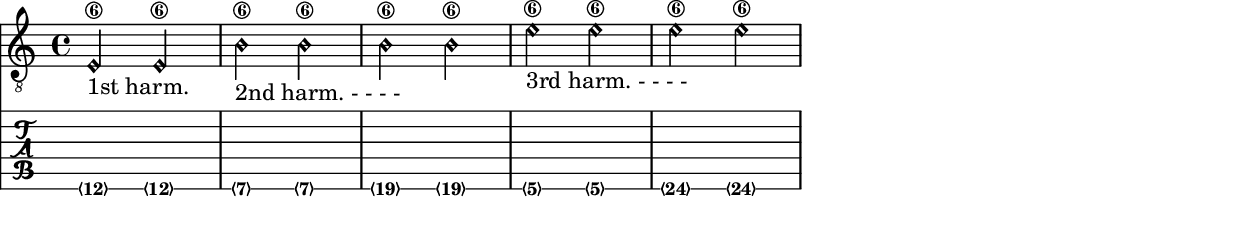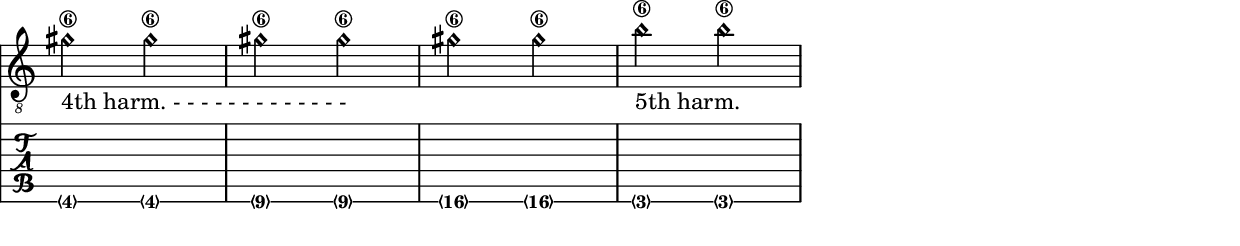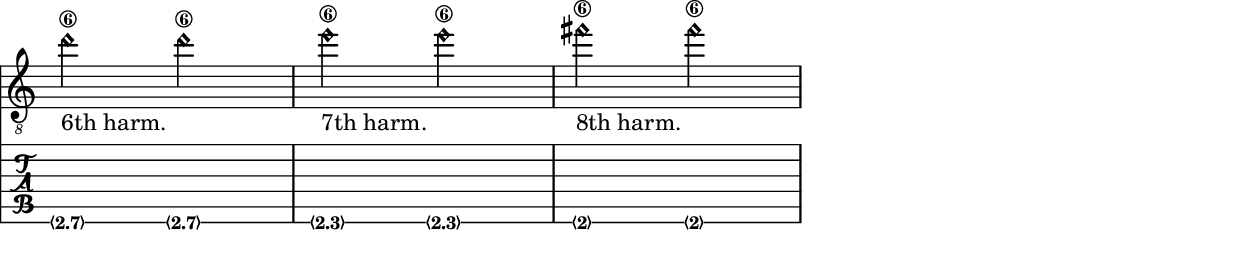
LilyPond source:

%% Generated by lilypond-book.py
%% Options: [exampleindent=10.16\mm,indent=0\mm,line-width=160\mm,quote]
\include "lilypond-book-preamble.ly"


% ****************************************************************
% Start cut-&-pastable-section
% ****************************************************************



\paper {
  indent = 0\mm
  line-width = 160\mm
  % offset the left padding, also add 1mm as lilypond creates cropped
  % images with a little space on the right
  line-width = #(- line-width (* mm  3.000000) (* mm 1))
  line-width = 160\mm - 2.0 * 10.16\mm
  % offset the left padding, also add 1mm as lilypond creates cropped
  % images with a little space on the right
  line-width = #(- line-width (* mm  3.000000) (* mm 1))
}

\layout {
  
}





% ****************************************************************
% ly snippet:
% ****************************************************************
\sourcefilename "open-string-harmonics-in-tablature.ly"
\sourcefileline 0
%% DO NOT EDIT this file manually; it is automatically
%% generated from LSR http://lsr.dsi.unimi.it
%% Make any changes in LSR itself, or in Documentation/snippets/new/ ,
%% and then run scripts/auxiliar/makelsr.py
%%
%% This file is in the public domain.
\version "2.16.0"

\header {
%% Translation of GIT committish: 26a079ca2393d053315ef8dbef626c897dc9645a
  texidoces = "
Referencia para armónicos sobre cuerdas al aire (armónicos naturales):

"
  doctitlees = "Referencia para armónicos sobre cuerdas al aire"

%% Translation of GIT committish: f86f00c1a8de0f034ba48506de2801c074bd5422
  texidocde = "
Referenz für Flageolett von offenen Saiten:
"
  doctitlede = "Referenz für Flageolett von offenen Saiten"

%% Translation of GIT committish: 4d1502a7f3c7929e30da8f35a1d177b19eb34f89
  texidocfr = "
Table des harmoniques sur corde à vide (harmoniques naturelles) :

"
  doctitlefr = "Table des harmoniques sur corde à vide"



  lsrtags = "fretted-strings"

  texidoc = "
This snippet demonstrates open-string harmonics

"
  doctitle = "Open string harmonics in tablature"
} % begin verbatim

openStringHarmonics = {
  %first harmonic
  \harmonicByFret #12 e,2\6_\markup{"1st harm."}
  \harmonicByRatio #1/2 e,\6
  %second harmonic
  \harmonicByFret #7 e,\6_\markup{"2nd harm. - - - -"}
  \harmonicByRatio #1/3 e,\6
  \harmonicByFret #19 e,\6
  \harmonicByRatio #2/3 e,\6
  %\harmonicByFret #19 < e,\6 a,\5 d\4 >
  %\harmonicByRatio #2/3 < e,\6 a,\5 d\4 >
  %third harmonic
  \harmonicByFret #5 e,\6_\markup{"3rd harm. - - - -"}
  \harmonicByRatio #1/4 e,\6
  \harmonicByFret #24 e,\6
  \harmonicByRatio #3/4 e,\6
  \break
  %fourth harmonic
  \harmonicByFret #4 e,\6_\markup{"4th harm. - - - - - - - - - - - - -"}
  \harmonicByRatio #1/5 e,\6
  \harmonicByFret #9 e,\6
  \harmonicByRatio #2/5 e,\6
  \harmonicByFret #16 e,\6
  \harmonicByRatio #3/5 e,\6
  %fifth harmonic
  \harmonicByFret #3 e,\6_\markup{"5th harm."}
  \harmonicByRatio #1/6 e,\6
  \break
  %sixth harmonic
  \harmonicByFret #2.7 e,\6_\markup{"6th harm."}
  \harmonicByRatio #1/7 e,\6
  %seventh harmonic
  \harmonicByFret #2.3 e,\6_\markup{"7th harm."}
  \harmonicByRatio #1/8 e,\6
  %eighth harmonic
  \harmonicByFret #2 e,\6_\markup{"8th harm."}
  \harmonicByRatio #1/9 e,\6
}

\score {
  <<
    \new Staff {
      \new Voice {
        \clef "treble_8"
        \openStringHarmonics
      }
    }
    \new TabStaff {
      \new TabVoice {
        \openStringHarmonics
      }
    }
  >>
}



% ****************************************************************
% end ly snippet
% ****************************************************************
